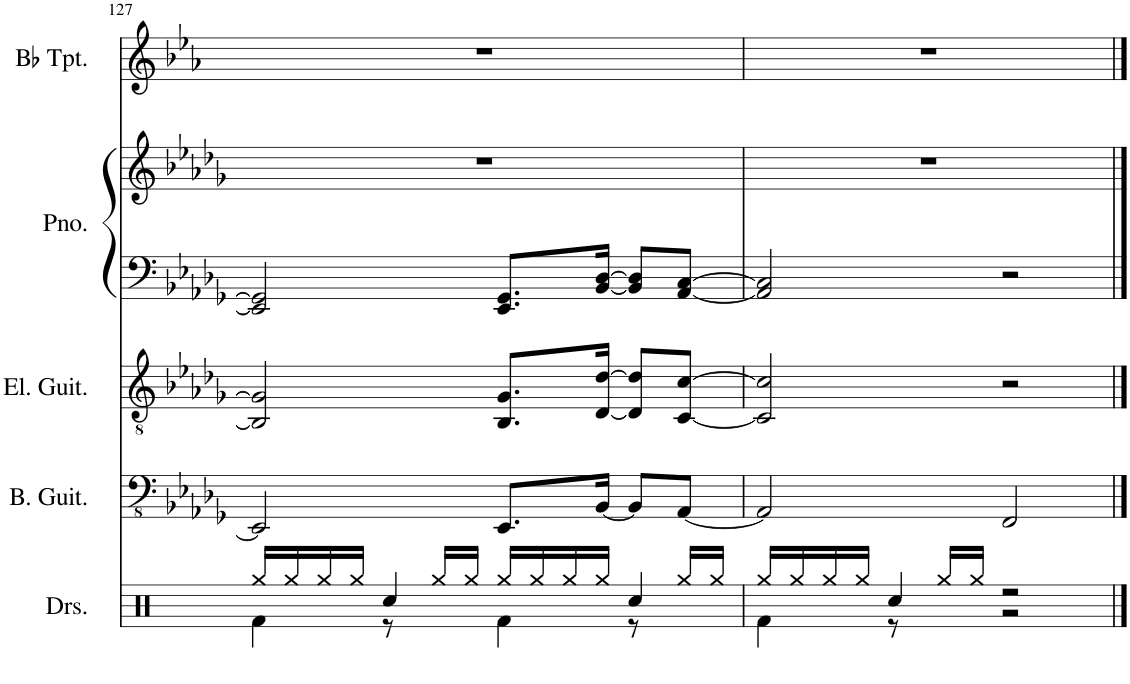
**kern	**kern	**kern	**kern	**kern	**kern
*part5	*part4	*part3	*part2	*part2	*part1
*staff6	*staff5	*staff4	*staff3	*staff2	*staff1
*I"Drumset	*I"Bass Guitar	*I"Electric Guitar	*I"Piano	*	*I"Bb Trumpet
*I'Drs.	*I'B. Guit.	*I'El. Guit.	*I'Pno.	*	*I'Bb Tpt.
!!LO:PB:g=z
*clefX	*clefFv4	*clefGv2	*clefF4	*clefG2	*clefG2
*	*	*	*	*	*Trd1c2
*k[]	*k[b-e-a-d-g-]	*k[b-e-a-d-g-]	*k[b-e-a-d-g-]	*k[b-e-a-d-g-]	*k[b-e-a-]
*M4/4	*M4/4	*M4/4	*M4/4	*M4/4	*M4/4
=127	=127	=127	=127	=127	=127
*^	*	*	*	*	*
4Rf\	16Rgg/LL	2EEE-/]	2BB-/] 2G-/]	2EE-/] 2GG-/]	1r	1r
.	16Rgg/	.	.	.	.	.
.	16Rgg/	.	.	.	.	.
.	16Rgg/JJ	.	.	.	.	.
4Rcc/	8r	.	.	.	.	.
.	16Rgg/LL	.	.	.	.	.
.	16Rgg/JJ	.	.	.	.	.
4Rf\	16Rgg/LL	8.EEE-/L	8.BB-/ 8.G-/L	8.EE-/ 8.GG-/L	.	.
.	16Rgg/	.	.	.	.	.
.	16Rgg/	.	.	.	.	.
.	16Rgg/JJ	[16BBB-/Jk	[16D-/ [16d-/Jk	[16BB-/ [16D-/Jk	.	.
4Rcc/	8r	8BBB-/L]	8D-/] 8d-/]L	8BB-/] 8D-/]L	.	.
.	16Rgg/LL	[8AAA-/J	[8C/ [8c/J	[8AA-/ [8C/J	.	.
.	16Rgg/JJ	.	.	.	.	.
=128	=128	=128	=128	=128	=128	=128
4Rf\	16Rgg/LL	2AAA-/]	2C/] 2c/]	2AA-/] 2C/]	1r	1r
.	16Rgg/	.	.	.	.	.
.	16Rgg/	.	.	.	.	.
.	16Rgg/JJ	.	.	.	.	.
4Rcc/	8r	.	.	.	.	.
.	16Rgg/LL	.	.	.	.	.
.	16Rgg/JJ	.	.	.	.	.
2r	2r	2FFF/	2r	2r	.	.
*v	*v	*	*	*	*	*
==	==	==	==	==	==
*-	*-	*-	*-	*-	*-
